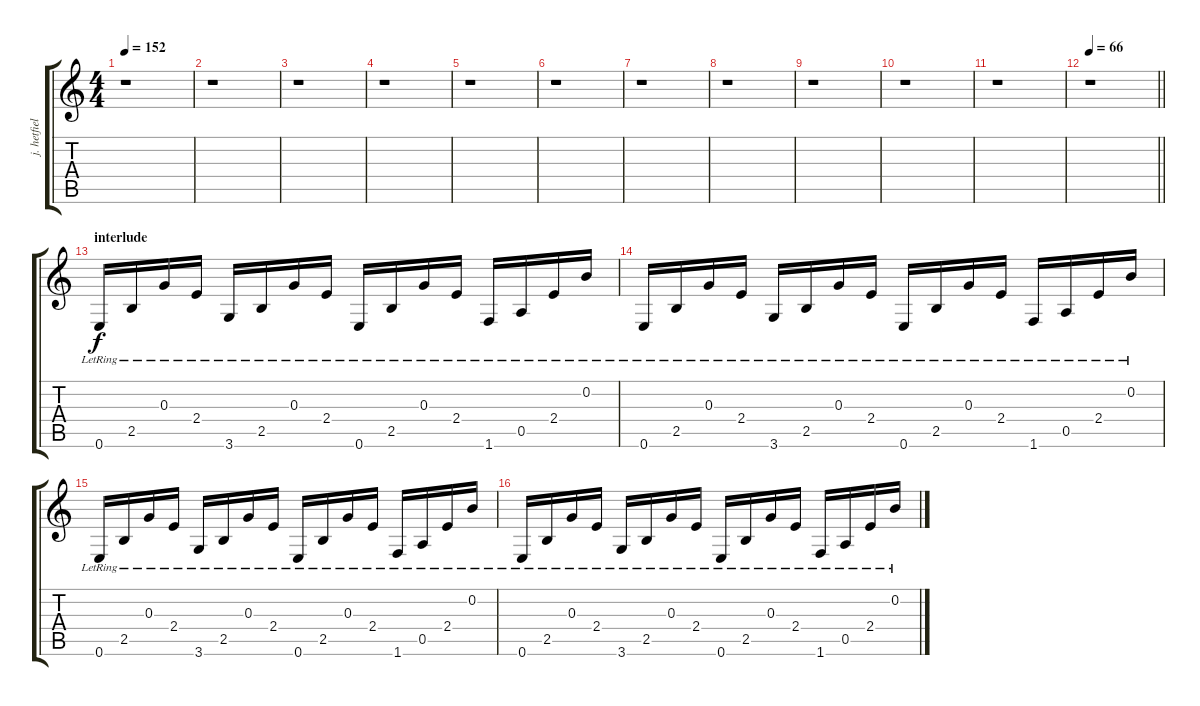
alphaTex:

\track ("j. hetfield - rhythm guitar" "j. hetfiel") {instrument electricguitarclean}
\staff {score tabs}
\tuning (E4 B3 G3 D3 A2 E2) {hide}
\ts (4 4)
\tempo 152
\clef g2
\ks c
r.1{dy f} |
r.1 |
r.1 |
r.1 |
r.1 |
r.1 |
r.1 |
r.1 |
r.1 |
r.1 |
r.1 |
\tempo 66
\barLineRight lightlight
r.1 |
\section ("" "interlude")
0.6{lr}.16 2.5{lr}.16 0.3{lr}.16 2.4{lr}.16 3.6{lr}.16 2.5{lr}.16 0.3{lr}.16 2.4{lr}.16 0.6{lr}.16 2.5{lr}.16 0.3{lr}.16 2.4{lr}.16 1.6{lr}.16 0.5{lr}.16 2.4{lr}.16 0.2{lr}.16 |
0.6{lr}.16 2.5{lr}.16 0.3{lr}.16 2.4{lr}.16 3.6{lr}.16 2.5{lr}.16 0.3{lr}.16 2.4{lr}.16 0.6{lr}.16 2.5{lr}.16 0.3{lr}.16 2.4{lr}.16 1.6{lr}.16 0.5{lr}.16 2.4{lr}.16 0.2{lr}.16 |
0.6{lr}.16 2.5{lr}.16 0.3{lr}.16 2.4{lr}.16 3.6{lr}.16 2.5{lr}.16 0.3{lr}.16 2.4{lr}.16 0.6{lr}.16 2.5{lr}.16 0.3{lr}.16 2.4{lr}.16 1.6{lr}.16 0.5{lr}.16 2.4{lr}.16 0.2{lr}.16 |
0.6{lr}.16 2.5{lr}.16 0.3{lr}.16 2.4{lr}.16 3.6{lr}.16 2.5{lr}.16 0.3{lr}.16 2.4{lr}.16 0.6{lr}.16 2.5{lr}.16 0.3{lr}.16 2.4{lr}.16 1.6{lr}.16 0.5{lr}.16 2.4{lr}.16 0.2{lr}.16
